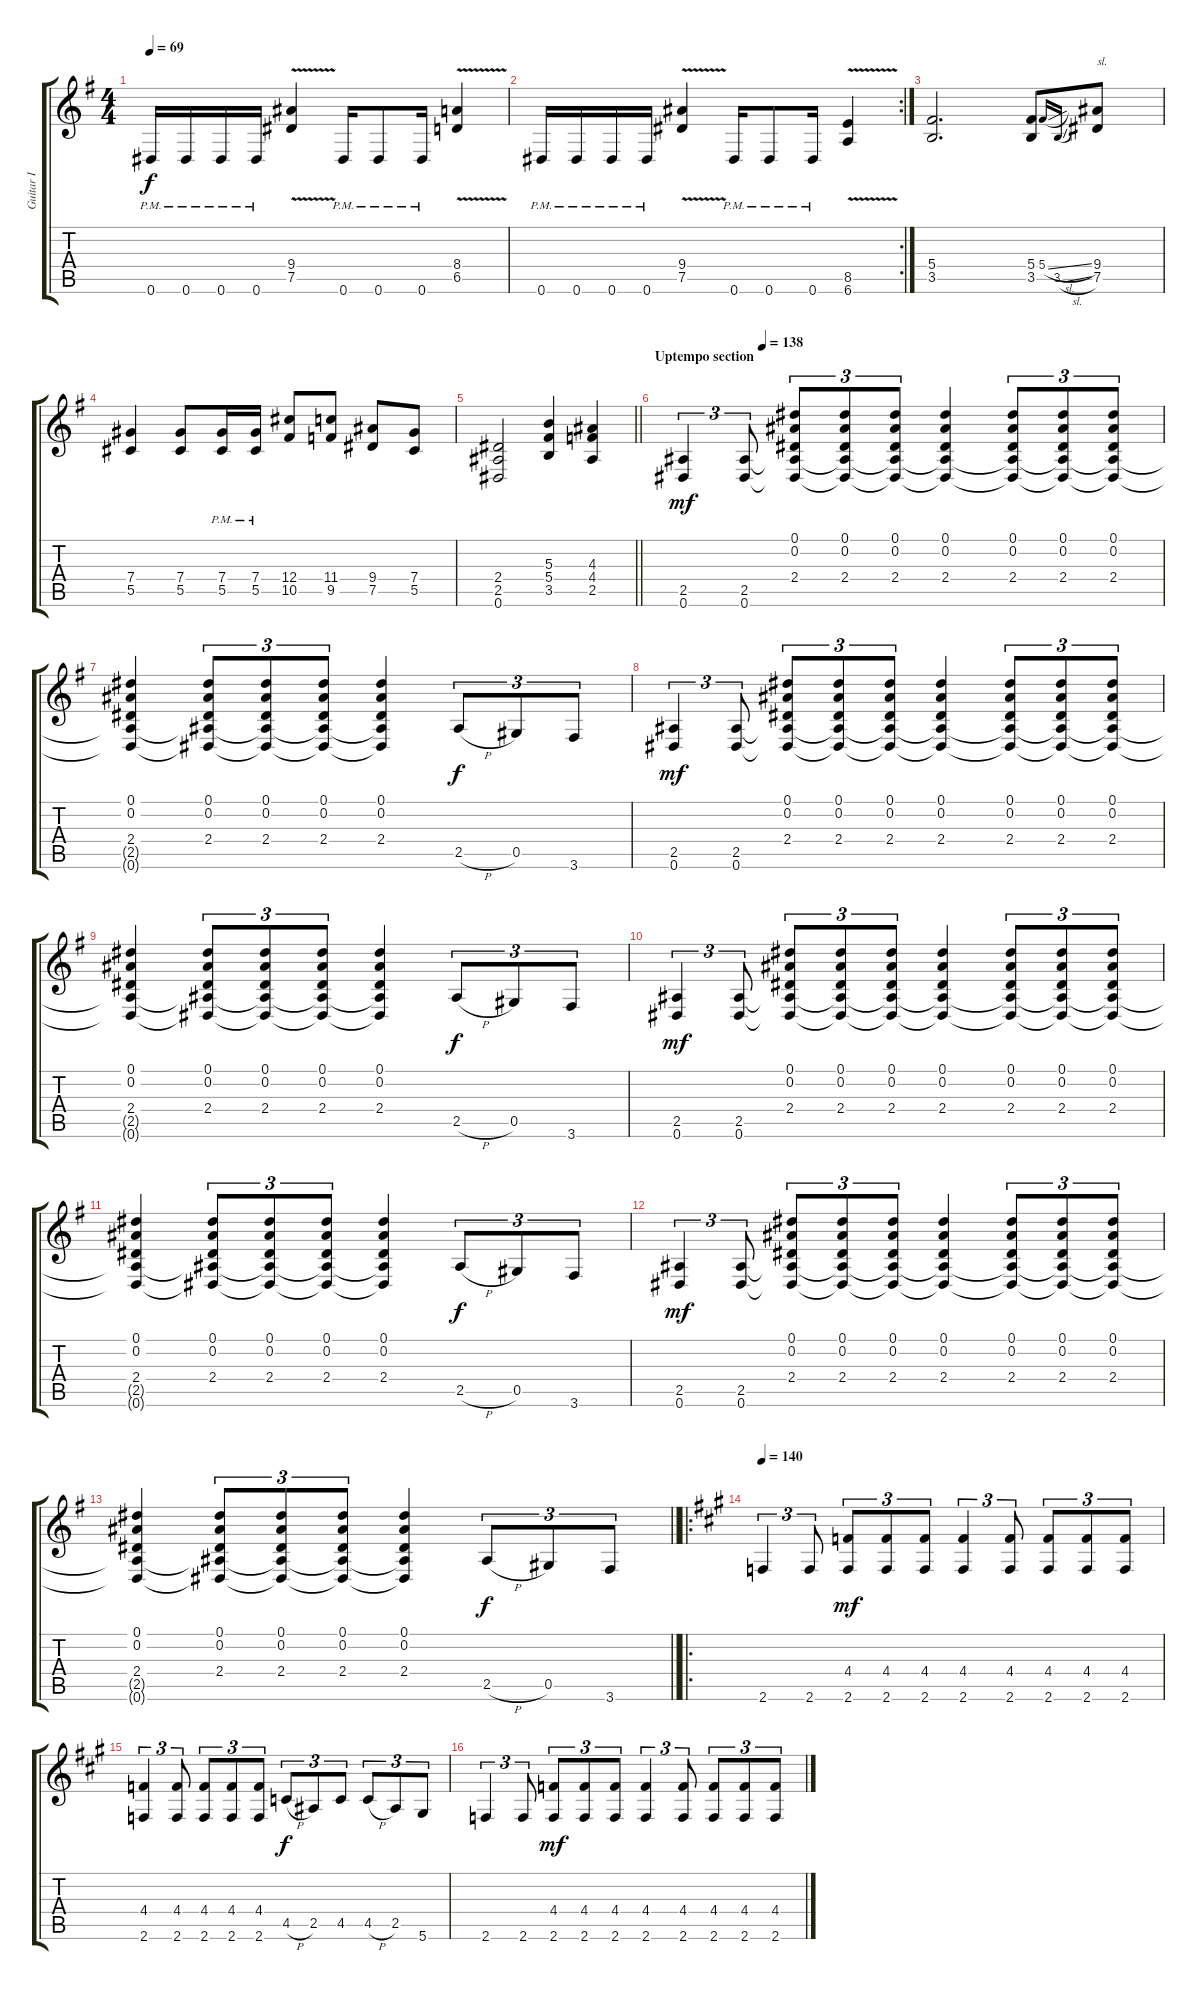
\track ("Guitar I" "Guitar I") {instrument distortionguitar}
\staff {score tabs}
\tuning (Eb4 Bb3 Gb3 Db3 Ab2 Eb2) {hide}
\ts (4 4)
\tempo 69
\clef g2
\ks eminor
0.6{pm}.16{dy f} 0.6{pm}.16 0.6{pm}.16 0.6{pm}.16 (9.4{v} 7.5{v}).4 0.6{pm}.16 0.6{pm}.8 0.6{pm}.16 (8.4{v} 6.5{v}).4 |
\rc 2
0.6{pm}.16 0.6{pm}.16 0.6{pm}.16 0.6{pm}.16 (9.4{v} 7.5{v}).4 0.6{pm}.16 0.6{pm}.8 0.6{pm}.16 (8.5{v} 6.6{v}).4 |
(5.4 3.5).2{d} (5.4 3.5).8 5.4{sl}.16{gr onbeat} 3.5{sl}.16{gr onbeat} (9.4 7.5).8{txt "sl."} |
(7.4 5.5).4 (7.4 5.5).8 (7.4{pm} 5.5{pm}).16 (7.4{pm} 5.5{pm}).16 (12.4 10.5).8 (11.4 9.5).8 (9.4 7.5).8 (7.4 5.5).8 |
\barLineRight lightlight
(2.4 2.5 0.6).2 (5.3 5.4 3.5).4 (4.3 4.4 2.5).4 |
\section ("" "Uptempo section")
\tempo (138 0.16666666666666666)
(2.5 0.6).4{tu (3 2) dy mf} (2.5 0.6).8{tu (3 2)} (0.1 0.2 2.4 2.5{t} 0.6{t}).8{tu (3 2)} (0.1 0.2 2.4 2.5{t} 0.6{t}).8{tu (3 2)} (0.1 0.2 2.4 2.5{t} 0.6{t}).8{tu (3 2)} (0.1 0.2 2.4 2.5{t} 0.6{t}).4 (0.1 0.2 2.4 2.5{t} 0.6{t}).8{tu (3 2)} (0.1 0.2 2.4 2.5{t} 0.6{t}).8{tu (3 2)} (0.1 0.2 2.4 2.5{t} 0.6{t}).8{tu (3 2)} |
(0.1 0.2 2.4 2.5{t} 0.6{t}).4 (0.1 0.2 2.4 2.5{t} 0.6{t}).8{tu (3 2)} (0.1 0.2 2.4 2.5{t} 0.6{t}).8{tu (3 2)} (0.1 0.2 2.4 2.5{t} 0.6{t}).8{tu (3 2)} (0.1 0.2 2.4 2.5{t} 0.6{t}).4 2.5{h}.8{tu (3 2) dy f} 0.5.8{tu (3 2)} 3.6.8{tu (3 2)} |
(2.5 0.6).4{tu (3 2) dy mf} (2.5 0.6).8{tu (3 2)} (0.1 0.2 2.4 2.5{t} 0.6{t}).8{tu (3 2)} (0.1 0.2 2.4 2.5{t} 0.6{t}).8{tu (3 2)} (0.1 0.2 2.4 2.5{t} 0.6{t}).8{tu (3 2)} (0.1 0.2 2.4 2.5{t} 0.6{t}).4 (0.1 0.2 2.4 2.5{t} 0.6{t}).8{tu (3 2)} (0.1 0.2 2.4 2.5{t} 0.6{t}).8{tu (3 2)} (0.1 0.2 2.4 2.5{t} 0.6{t}).8{tu (3 2)} |
(0.1 0.2 2.4 2.5{t} 0.6{t}).4 (0.1 0.2 2.4 2.5{t} 0.6{t}).8{tu (3 2)} (0.1 0.2 2.4 2.5{t} 0.6{t}).8{tu (3 2)} (0.1 0.2 2.4 2.5{t} 0.6{t}).8{tu (3 2)} (0.1 0.2 2.4 2.5{t} 0.6{t}).4 2.5{h}.8{tu (3 2) dy f} 0.5.8{tu (3 2)} 3.6.8{tu (3 2)} |
(2.5 0.6).4{tu (3 2) dy mf} (2.5 0.6).8{tu (3 2)} (0.1 0.2 2.4 2.5{t} 0.6{t}).8{tu (3 2)} (0.1 0.2 2.4 2.5{t} 0.6{t}).8{tu (3 2)} (0.1 0.2 2.4 2.5{t} 0.6{t}).8{tu (3 2)} (0.1 0.2 2.4 2.5{t} 0.6{t}).4 (0.1 0.2 2.4 2.5{t} 0.6{t}).8{tu (3 2)} (0.1 0.2 2.4 2.5{t} 0.6{t}).8{tu (3 2)} (0.1 0.2 2.4 2.5{t} 0.6{t}).8{tu (3 2)} |
(0.1 0.2 2.4 2.5{t} 0.6{t}).4 (0.1 0.2 2.4 2.5{t} 0.6{t}).8{tu (3 2)} (0.1 0.2 2.4 2.5{t} 0.6{t}).8{tu (3 2)} (0.1 0.2 2.4 2.5{t} 0.6{t}).8{tu (3 2)} (0.1 0.2 2.4 2.5{t} 0.6{t}).4 2.5{h}.8{tu (3 2) dy f} 0.5.8{tu (3 2)} 3.6.8{tu (3 2)} |
(2.5 0.6).4{tu (3 2) dy mf} (2.5 0.6).8{tu (3 2)} (0.1 0.2 2.4 2.5{t} 0.6{t}).8{tu (3 2)} (0.1 0.2 2.4 2.5{t} 0.6{t}).8{tu (3 2)} (0.1 0.2 2.4 2.5{t} 0.6{t}).8{tu (3 2)} (0.1 0.2 2.4 2.5{t} 0.6{t}).4 (0.1 0.2 2.4 2.5{t} 0.6{t}).8{tu (3 2)} (0.1 0.2 2.4 2.5{t} 0.6{t}).8{tu (3 2)} (0.1 0.2 2.4 2.5{t} 0.6{t}).8{tu (3 2)} |
\barLineRight lightlight
(0.1 0.2 2.4 2.5{t} 0.6{t}).4 (0.1 0.2 2.4 2.5{t} 0.6{t}).8{tu (3 2)} (0.1 0.2 2.4 2.5{t} 0.6{t}).8{tu (3 2)} (0.1 0.2 2.4 2.5{t} 0.6{t}).8{tu (3 2)} (0.1 0.2 2.4 2.5{t} 0.6{t}).4 2.5{h}.8{tu (3 2) dy f} 0.5.8{tu (3 2)} 3.6.8{tu (3 2)} |
\ro
\section ("" "")
\tempo 140
\ks f#minor
2.6.4{tu (3 2)} 2.6.8{tu (3 2)} (4.4 2.6).8{tu (3 2) dy mf} (4.4 2.6).8{tu (3 2)} (4.4 2.6).8{tu (3 2)} (4.4 2.6).4{tu (3 2)} (4.4 2.6).8{tu (3 2)} (4.4 2.6).8{tu (3 2)} (4.4 2.6).8{tu (3 2)} (4.4 2.6).8{tu (3 2)} |
(4.4 2.6).4{tu (3 2)} (4.4 2.6).8{tu (3 2)} (4.4 2.6).8{tu (3 2)} (4.4 2.6).8{tu (3 2)} (4.4 2.6).8{tu (3 2)} 4.5{h}.8{tu (3 2) dy f} 2.5.8{tu (3 2)} 4.5.8{tu (3 2)} 4.5{h}.8{tu (3 2)} 2.5.8{tu (3 2)} 5.6.8{tu (3 2)} |
2.6.4{tu (3 2)} 2.6.8{tu (3 2)} (4.4 2.6).8{tu (3 2) dy mf} (4.4 2.6).8{tu (3 2)} (4.4 2.6).8{tu (3 2)} (4.4 2.6).4{tu (3 2)} (4.4 2.6).8{tu (3 2)} (4.4 2.6).8{tu (3 2)} (4.4 2.6).8{tu (3 2)} (4.4 2.6).8{tu (3 2)}
